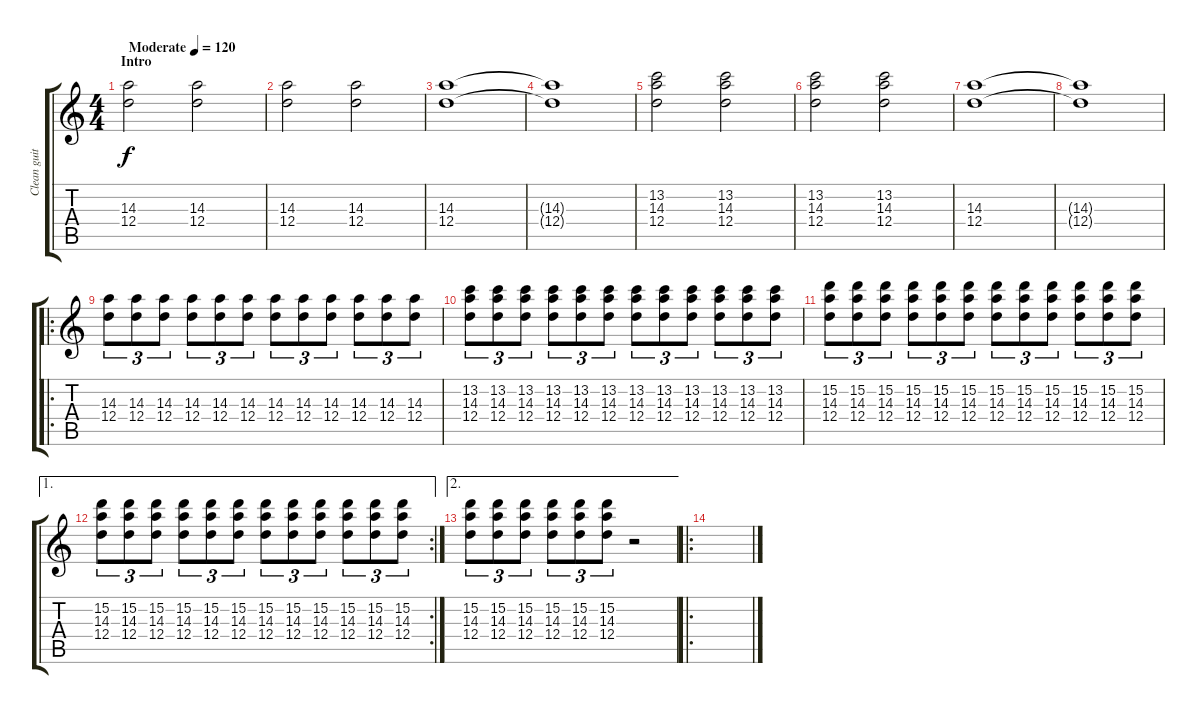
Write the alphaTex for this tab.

\track ("Clean guitar" "Clean guit") {instrument electricguitarclean}
\staff {score tabs}
\tuning (E4 B3 G3 D3 A2 D2) {hide}
\ts (4 4)
\section ("" "Intro")
\tempo (120 "Moderate")
\clef g2
\ks c
(14.3 12.4).2{dy f instrument electricguitarclean} (14.3 12.4).2 |
(14.3 12.4).2 (14.3 12.4).2 |
(14.3 12.4).1 |
(14.3{t} 12.4{t}).1 |
(13.2 14.3 12.4).2 (13.2 14.3 12.4).2 |
(13.2 14.3 12.4).2 (13.2 14.3 12.4).2 |
(14.3 12.4).1 |
(14.3{t} 12.4{t}).1 |
\ro
(14.3 12.4).8{tu (3 2)} (14.3 12.4).8{tu (3 2)} (14.3 12.4).8{tu (3 2)} (14.3 12.4).8{tu (3 2)} (14.3 12.4).8{tu (3 2)} (14.3 12.4).8{tu (3 2)} (14.3 12.4).8{tu (3 2)} (14.3 12.4).8{tu (3 2)} (14.3 12.4).8{tu (3 2)} (14.3 12.4).8{tu (3 2)} (14.3 12.4).8{tu (3 2)} (14.3 12.4).8{tu (3 2)} |
(13.2 14.3 12.4).8{tu (3 2)} (13.2 14.3 12.4).8{tu (3 2)} (13.2 14.3 12.4).8{tu (3 2)} (13.2 14.3 12.4).8{tu (3 2)} (13.2 14.3 12.4).8{tu (3 2)} (13.2 14.3 12.4).8{tu (3 2)} (13.2 14.3 12.4).8{tu (3 2)} (13.2 14.3 12.4).8{tu (3 2)} (13.2 14.3 12.4).8{tu (3 2)} (13.2 14.3 12.4).8{tu (3 2)} (13.2 14.3 12.4).8{tu (3 2)} (13.2 14.3 12.4).8{tu (3 2)} |
(15.2 14.3 12.4).8{tu (3 2)} (15.2 14.3 12.4).8{tu (3 2)} (15.2 14.3 12.4).8{tu (3 2)} (15.2 14.3 12.4).8{tu (3 2)} (15.2 14.3 12.4).8{tu (3 2)} (15.2 14.3 12.4).8{tu (3 2)} (15.2 14.3 12.4).8{tu (3 2)} (15.2 14.3 12.4).8{tu (3 2)} (15.2 14.3 12.4).8{tu (3 2)} (15.2 14.3 12.4).8{tu (3 2)} (15.2 14.3 12.4).8{tu (3 2)} (15.2 14.3 12.4).8{tu (3 2)} |
\ae 1
\rc 2
(15.2 14.3 12.4).8{tu (3 2)} (15.2 14.3 12.4).8{tu (3 2)} (15.2 14.3 12.4).8{tu (3 2)} (15.2 14.3 12.4).8{tu (3 2)} (15.2 14.3 12.4).8{tu (3 2)} (15.2 14.3 12.4).8{tu (3 2)} (15.2 14.3 12.4).8{tu (3 2)} (15.2 14.3 12.4).8{tu (3 2)} (15.2 14.3 12.4).8{tu (3 2)} (15.2 14.3 12.4).8{tu (3 2)} (15.2 14.3 12.4).8{tu (3 2)} (15.2 14.3 12.4).8{tu (3 2)} |
\ae 2
(15.2 14.3 12.4).8{tu (3 2)} (15.2 14.3 12.4).8{tu (3 2)} (15.2 14.3 12.4).8{tu (3 2)} (15.2 14.3 12.4).8{tu (3 2)} (15.2 14.3 12.4).8{tu (3 2)} (15.2 14.3 12.4).8{tu (3 2)} r.2 |
\ro
